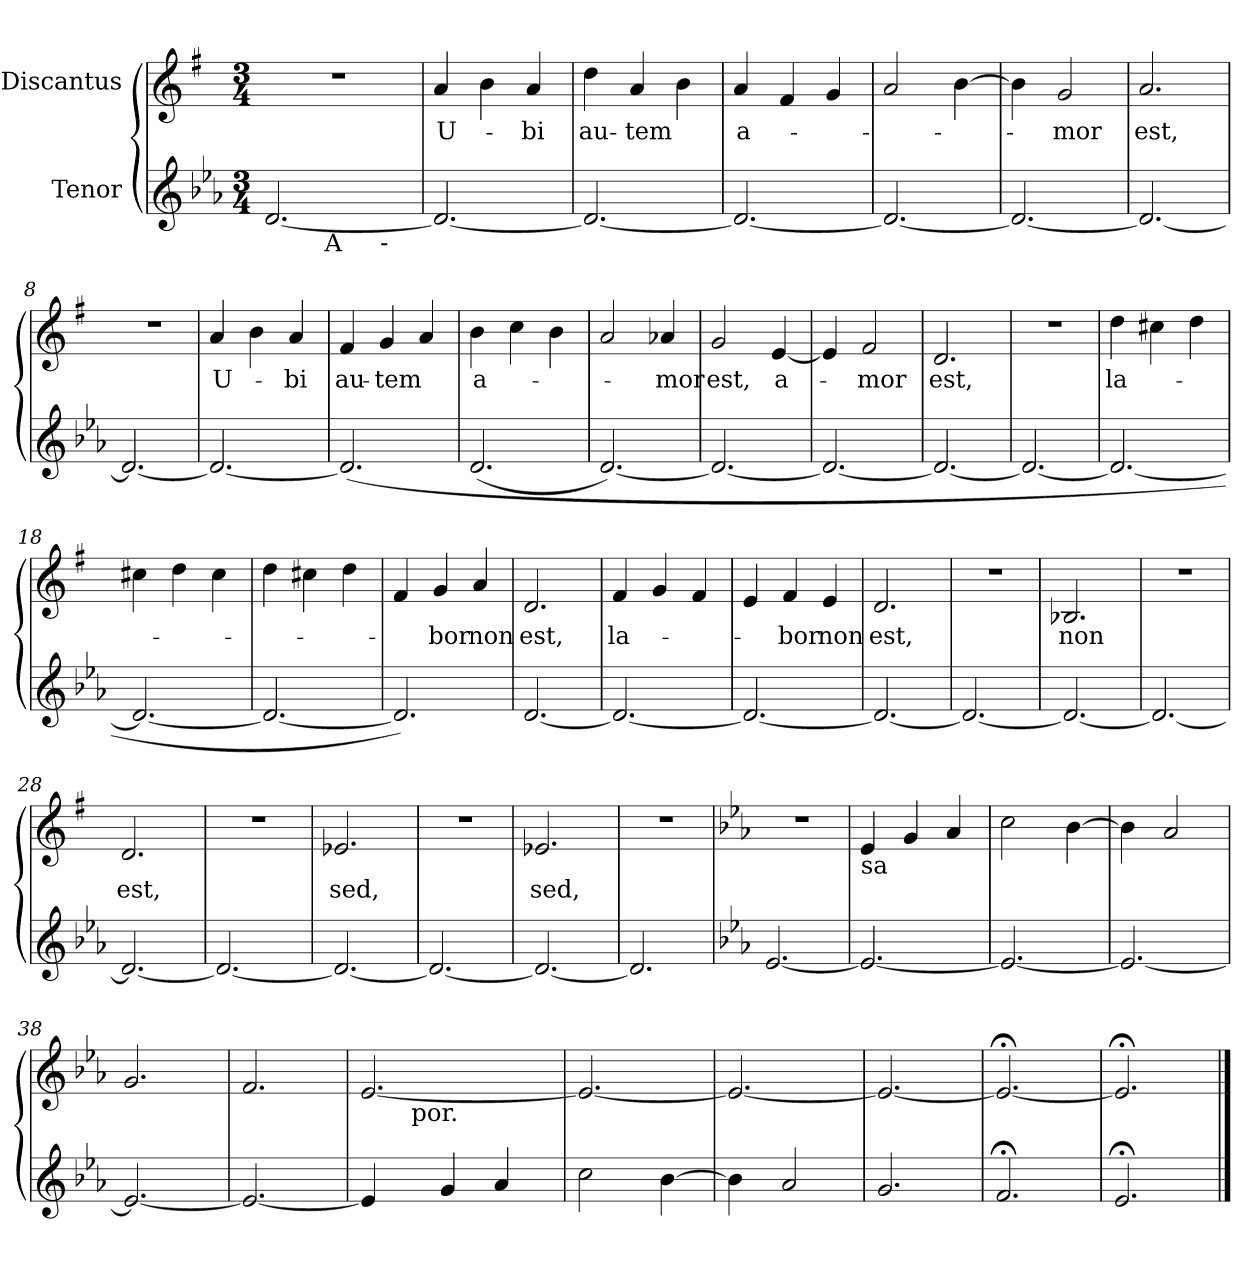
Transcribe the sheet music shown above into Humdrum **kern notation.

**kern	**kern	**text
*part2	*part1	*part1
*staff2	*staff1	*staff1
*I"Tenor	*I"Discantus	*
*clefG2	*clefG2	*
*ITrd2c3	*ITrd-3c-5	*
*k[]	*k[]	*
*C:	*C:	*
*M3/4	*M3/4	*
=1	=1	=1
!	!LO:N:vis=1	!
*^	*	*
*	*^	*	*
[<2.B/	4.ryy	2ryy	2.r	.
!	!LO:TX:b:t=A	!	!	!
.	4.ryy	.	.	.
.	.	16.ryy	.	.
!	!	!LO:TX:b:t=-	!	!
.	.	8ryy	.	.
.	.	32ryy	.	.
=2	=2	=2	=2	=2
!	!	!	!	!LO:LY:b
*v	*v	*v	*	*
2.B/_	4dd/	U-
.	4ee\	.
!	!	!LO:LY:b
.	4dd/	-bi
=3	=3	=3
!	!	!LO:LY:b
2.B/_	4gg\	au-
!	!	!LO:LY:b
.	4dd/	-tem
.	4ee\	.
=4	=4	=4
!	!	!LO:LY:b
2.B/_	4dd/	a-
.	4b/	.
.	4cc/	.
=5	=5	=5
2.B/_	2dd/	.
.	[>4ee\	.
=6	=6	=6
2.B/_	4ee\]	.
!	!	!LO:LY:b
.	2cc/	-mor
=7	=7	=7
!	!	!LO:LY:b
2.B/_	2.dd/	est,
=8	=8	=8
!	!LO:N:vis=1	!
2.B/_	2.r	.
=9	=9	=9
!	!	!LO:LY:b
2.B/_	4dd/	U-
.	4ee\	.
!	!	!LO:LY:b
.	4dd/	-bi
=10	=10	=10
!	!	!LO:LY:b
(<2.B/]	4b/	au-
!	!	!LO:LY:b
.	4cc/	-tem
.	4dd/	.
!!LO:LB:g=z
=11	=11	=11
!	!	!LO:LY:b
(<2.B/	4ee\	a-
.	4ff\	.
.	4ee\	.
=12	=12	=12
[<2.B/)	2dd/	.
!	!	!LO:LY:b
.	4dd-X/	-mor
=13	=13	=13
!	!	!LO:LY:b
2.B/_	2cc/	est,
!	!	!LO:LY:b
.	[<4a/	a-
=14	=14	=14
2.B/_	4a/]	.
!	!	!LO:LY:b
.	2b/	-mor
=15	=15	=15
!	!	!LO:LY:b
2.B/_	2.g/	est,
=16	=16	=16
!	!LO:N:vis=1	!
2.B/_	2.r	.
=17	=17	=17
!	!	!LO:LY:b
2.B/_	4gg\	la-
.	4ff#X\	.
.	4gg\	.
=18	=18	=18
2.B/_	4ff#X\	.
.	4gg\	.
.	4ff#\	.
=19	=19	=19
2.B/_	4gg\	.
.	4ff#X\	.
.	4gg\	.
=20	=20	=20
2.B/])	4b/	.
!	!	!LO:LY:b
.	4cc/	-bor
!	!	!LO:LY:b
.	4dd/	non
!!LO:LB:g=z
=21	=21	=21
!	!	!LO:LY:b
[<2.B/	2.g/	est,
=22	=22	=22
!	!	!LO:LY:b
2.B/_	4b/	la-
.	4cc/	.
.	4b/	.
=23	=23	=23
2.B/_	4a/	.
!	!	!LO:LY:b
.	4b/	-bor
!	!	!LO:LY:b
.	4a/	non
=24	=24	=24
!	!	!LO:LY:b
2.B/_	2.g/	est,
=25	=25	=25
!	!LO:N:vis=1	!
2.B/_	2.r	.
=26	=26	=26
!	!	!LO:LY:b
2.B/_	2.e-X/	non
=27	=27	=27
!	!LO:N:vis=1	!
2.B/_	2.r	.
=28	=28	=28
!	!	!LO:LY:b
2.B/_	2.g/	est,
=29	=29	=29
!	!LO:N:vis=1	!
2.B/_	2.r	.
=30	=30	=30
!	!	!LO:LY:b
2.B/_	2.a-X/	sed,
=31	=31	=31
!	!LO:N:vis=1	!
2.B/_	2.r	.
=32	=32	=32
!	!	!LO:LY:b
2.B/_	2.a-X/	sed,
=33	=33	=33
!	!LO:N:vis=1	!
2.B/]	2.r	.
!!LO:LB:g=z
=34	=34	=34
*	*k[b-e-a-d-]	*
*	*A-:	*
!	!LO:N:vis=1	!
[<2.c/	2.r	.
=35	=35	=35
!	!LO:TX:b:t=sa	!
2.c/_	4a-/	.
.	4cc/	.
.	4dd-/	.
=36	=36	=36
2.c/_	2ff\	.
.	[>4ee-\	.
=37	=37	=37
2.c/_	4ee-\]	.
.	2dd-/	.
=38	=38	=38
2.c/_	2.cc/	.
=39	=39	=39
2.c/_	2.b-/	.
=40	=40	=40
*	*^	*
4c/]	[<2.a-/	8ryy	.
.	.	32ryy	.
!	!	!LO:TX:b:t=por.	!
.	.	2ryy	.
4e/	.	.	.
4f/	.	.	.
.	.	16.ryy	.
*	*v	*v	*
=41	=41	=41
2a\	2.a-/_	.
[>4g\	.	.
=42	=42	=42
4g\]	2.a-/_	.
2f/	.	.
=43	=43	=43
2.e/	2.a-/_	.
=44	=44	=44
2.d;/	2.a-;/_	.
=45	=45	=45
2.c;/	2.a-;/]	.
==	==	==
*-	*-	*-
